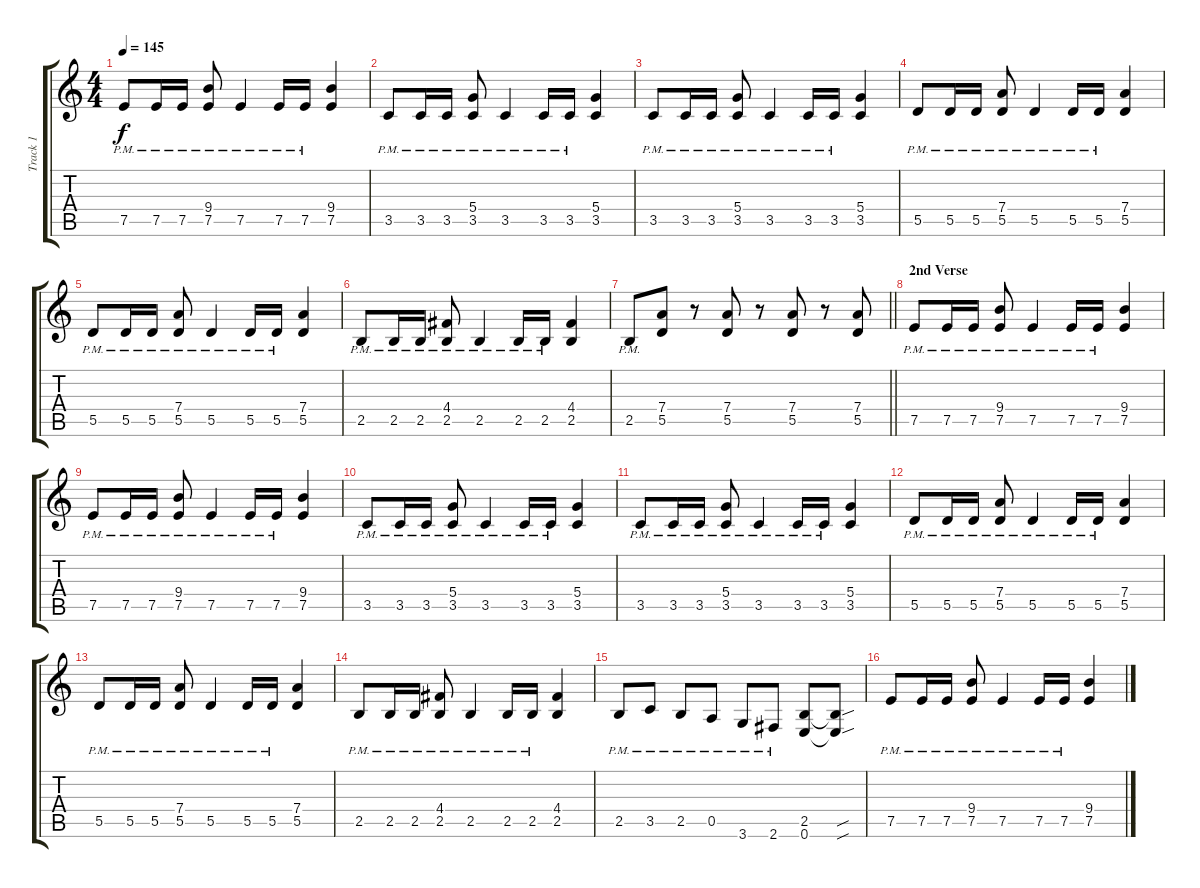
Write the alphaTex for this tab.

\track ("Track 1" "Track 1") {instrument distortionguitar}
\staff {score tabs}
\tuning (E4 B3 G3 D3 A2 E2) {hide}
\ts (4 4)
\tempo 145
\clef g2
\ks c
7.5{pm}.8{dy f} 7.5{pm}.16 7.5{pm}.16 (9.4 7.5{pm}).8 7.5{pm}.4 7.5{pm}.16 7.5{pm}.16 (9.4 7.5).4 |
3.5{pm}.8 3.5{pm}.16 3.5{pm}.16 (5.4 3.5{pm}).8 3.5{pm}.4 3.5{pm}.16 3.5{pm}.16 (5.4 3.5).4 |
3.5{pm}.8 3.5{pm}.16 3.5{pm}.16 (5.4 3.5{pm}).8 3.5{pm}.4 3.5{pm}.16 3.5{pm}.16 (5.4 3.5).4 |
5.5{pm}.8 5.5{pm}.16 5.5{pm}.16 (7.4 5.5{pm}).8 5.5{pm}.4 5.5{pm}.16 5.5{pm}.16 (7.4 5.5).4 |
5.5{pm}.8 5.5{pm}.16 5.5{pm}.16 (7.4 5.5{pm}).8 5.5{pm}.4 5.5{pm}.16 5.5{pm}.16 (7.4 5.5).4 |
2.5{pm}.8 2.5{pm}.16 2.5{pm}.16 (4.4 2.5{pm}).8 2.5{pm}.4 2.5{pm}.16 2.5{pm}.16 (4.4 2.5).4 |
\barLineRight lightlight
2.5{pm}.8 (7.4 5.5).8 r.8 (7.4 5.5).8 r.8 (7.4 5.5).8 r.8 (7.4 5.5).8 |
\section ("" "2nd Verse")
7.5{pm}.8 7.5{pm}.16 7.5{pm}.16 (9.4 7.5{pm}).8 7.5{pm}.4 7.5{pm}.16 7.5{pm}.16 (9.4 7.5).4 |
7.5{pm}.8 7.5{pm}.16 7.5{pm}.16 (9.4 7.5{pm}).8 7.5{pm}.4 7.5{pm}.16 7.5{pm}.16 (9.4 7.5).4 |
3.5{pm}.8 3.5{pm}.16 3.5{pm}.16 (5.4 3.5{pm}).8 3.5{pm}.4 3.5{pm}.16 3.5{pm}.16 (5.4 3.5).4 |
3.5{pm}.8 3.5{pm}.16 3.5{pm}.16 (5.4 3.5{pm}).8 3.5{pm}.4 3.5{pm}.16 3.5{pm}.16 (5.4 3.5).4 |
5.5{pm}.8 5.5{pm}.16 5.5{pm}.16 (7.4 5.5{pm}).8 5.5{pm}.4 5.5{pm}.16 5.5{pm}.16 (7.4 5.5).4 |
5.5{pm}.8 5.5{pm}.16 5.5{pm}.16 (7.4 5.5{pm}).8 5.5{pm}.4 5.5{pm}.16 5.5{pm}.16 (7.4 5.5).4 |
2.5{pm}.8 2.5{pm}.16 2.5{pm}.16 (4.4 2.5{pm}).8 2.5{pm}.4 2.5{pm}.16 2.5{pm}.16 (4.4 2.5).4 |
2.5{pm}.8 3.5{pm}.8 2.5{pm}.8 0.5{pm}.8 3.6{pm}.8 2.6{pm}.8 (2.5 0.6).8 (2.5{sou t} 0.6{sou t}).8 |
7.5{pm}.8 7.5{pm}.16 7.5{pm}.16 (9.4 7.5{pm}).8 7.5{pm}.4 7.5{pm}.16 7.5{pm}.16 (9.4 7.5).4
